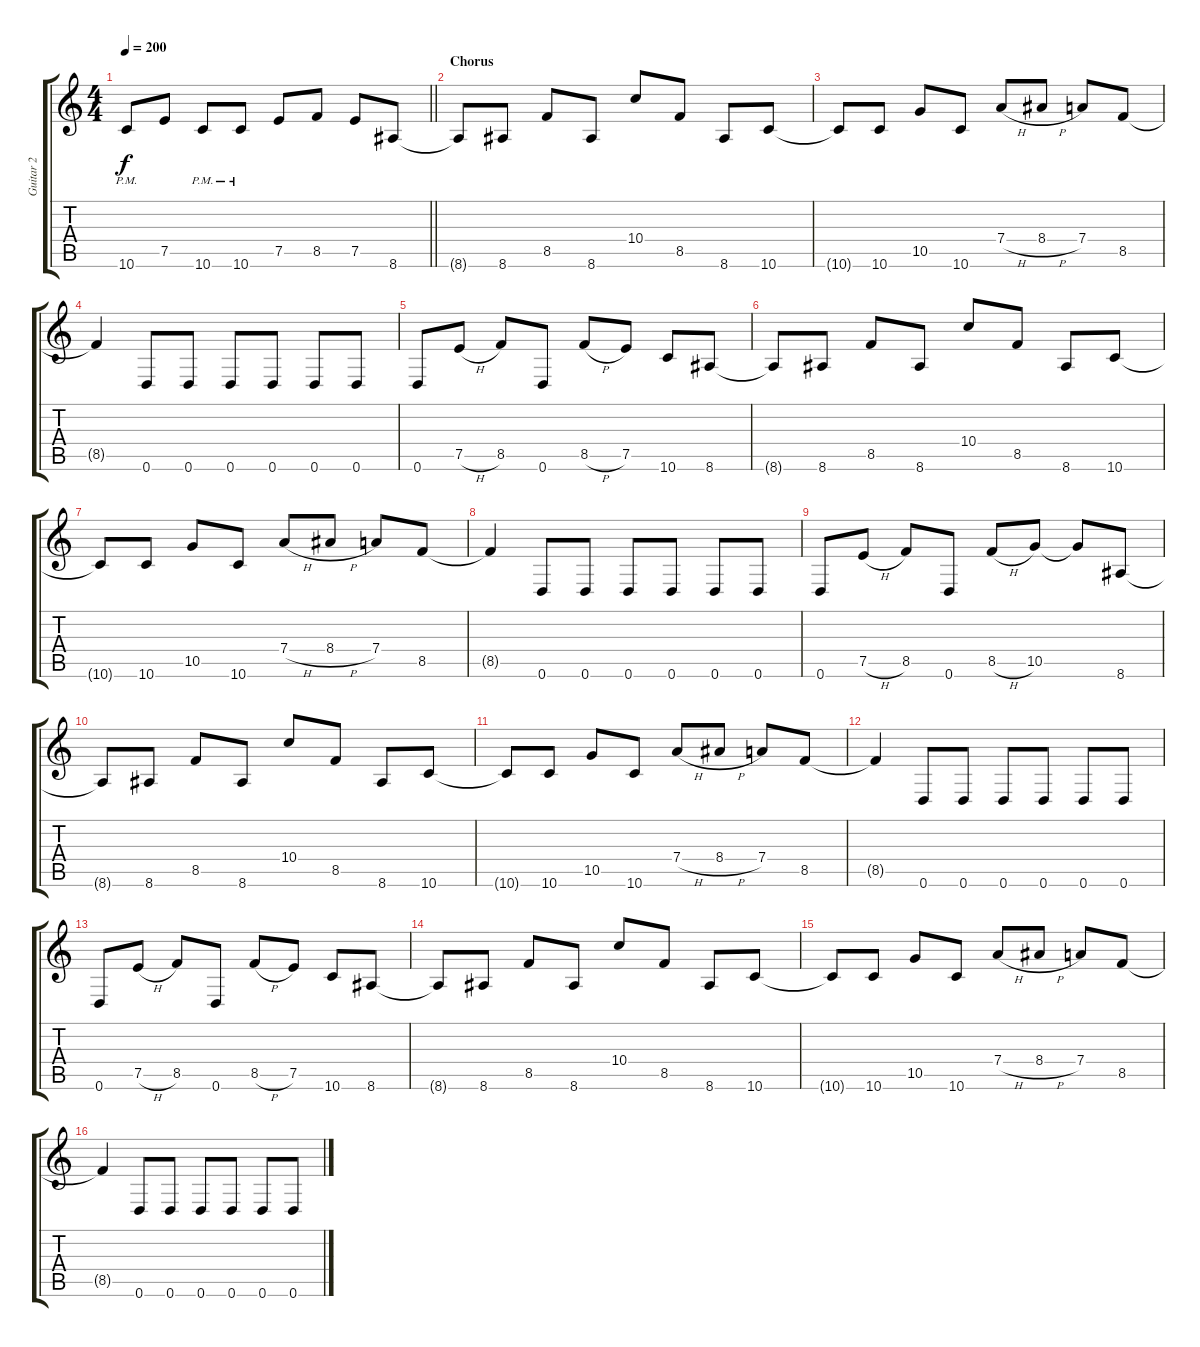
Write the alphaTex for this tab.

\track ("Guitar 2" "Guitar 2") {instrument distortionguitar}
\staff {score tabs}
\tuning (E4 B3 G3 D3 A2 D2) {hide}
\ts (4 4)
\tempo 200
\clef g2
\barLineRight lightlight
\ks c
10.6{pm}.8{dy f} 7.5.8 10.6{pm}.8 10.6{pm}.8 7.5.8 8.5.8 7.5.8 8.6.8 |
\section ("" "Chorus")
8.6{t}.8 8.6.8 8.5.8 8.6.8 10.4.8 8.5.8 8.6.8 10.6.8 |
10.6{t}.8 10.6.8 10.5.8 10.6.8 7.4{h}.8 8.4{h}.8 7.4.8 8.5.8 |
8.5{t}.4 0.6.8 0.6.8 0.6.8 0.6.8 0.6.8 0.6.8 |
0.6.8 7.5{h}.8 8.5.8 0.6.8 8.5{h}.8 7.5.8 10.6.8 8.6.8 |
8.6{t}.8 8.6.8 8.5.8 8.6.8 10.4.8 8.5.8 8.6.8 10.6.8 |
10.6{t}.8 10.6.8 10.5.8 10.6.8 7.4{h}.8 8.4{h}.8 7.4.8 8.5.8 |
8.5{t}.4 0.6.8 0.6.8 0.6.8 0.6.8 0.6.8 0.6.8 |
0.6.8 7.5{h}.8 8.5.8 0.6.8 8.5{h}.8 10.5.8 10.5{t}.8 8.6.8 |
8.6{t}.8 8.6.8 8.5.8 8.6.8 10.4.8 8.5.8 8.6.8 10.6.8 |
10.6{t}.8 10.6.8 10.5.8 10.6.8 7.4{h}.8 8.4{h}.8 7.4.8 8.5.8 |
8.5{t}.4 0.6.8 0.6.8 0.6.8 0.6.8 0.6.8 0.6.8 |
0.6.8 7.5{h}.8 8.5.8 0.6.8 8.5{h}.8 7.5.8 10.6.8 8.6.8 |
8.6{t}.8 8.6.8 8.5.8 8.6.8 10.4.8 8.5.8 8.6.8 10.6.8 |
10.6{t}.8 10.6.8 10.5.8 10.6.8 7.4{h}.8 8.4{h}.8 7.4.8 8.5.8 |
8.5{t}.4 0.6.8 0.6.8 0.6.8 0.6.8 0.6.8 0.6.8
